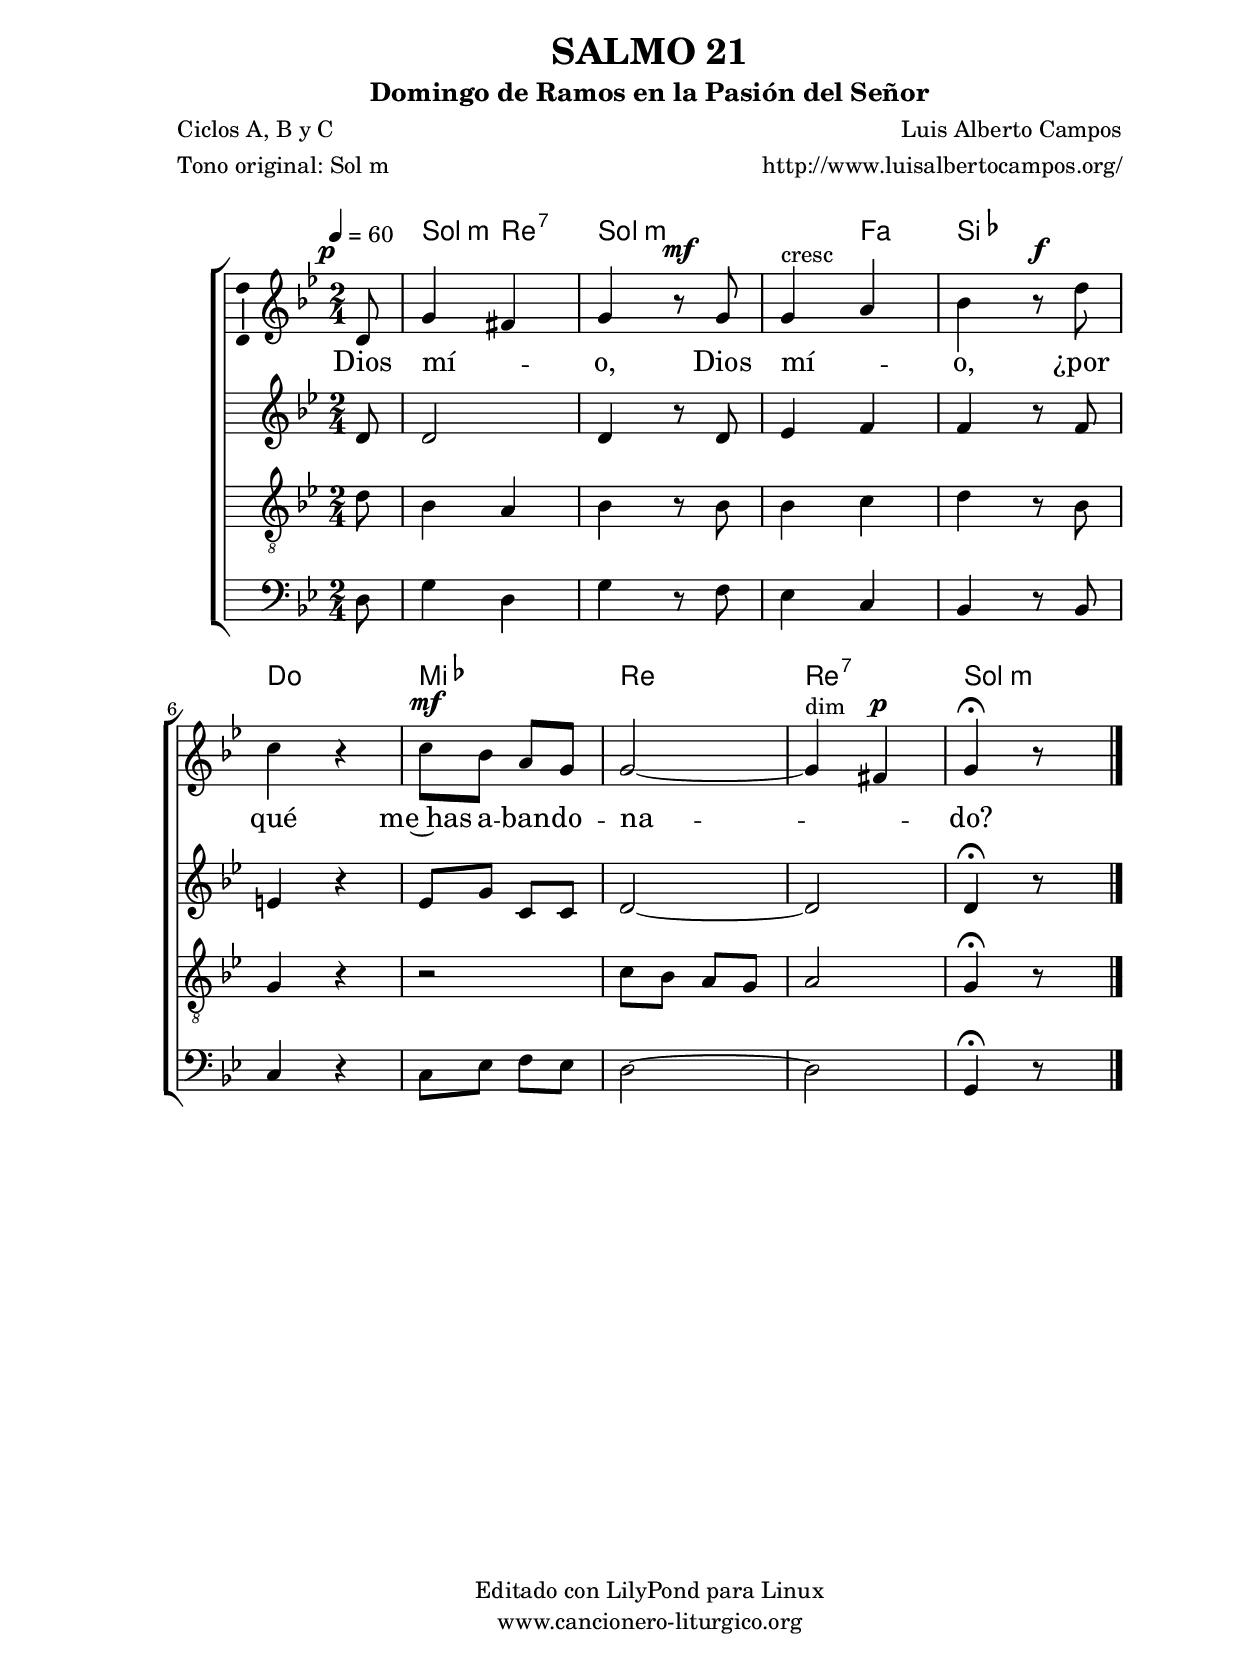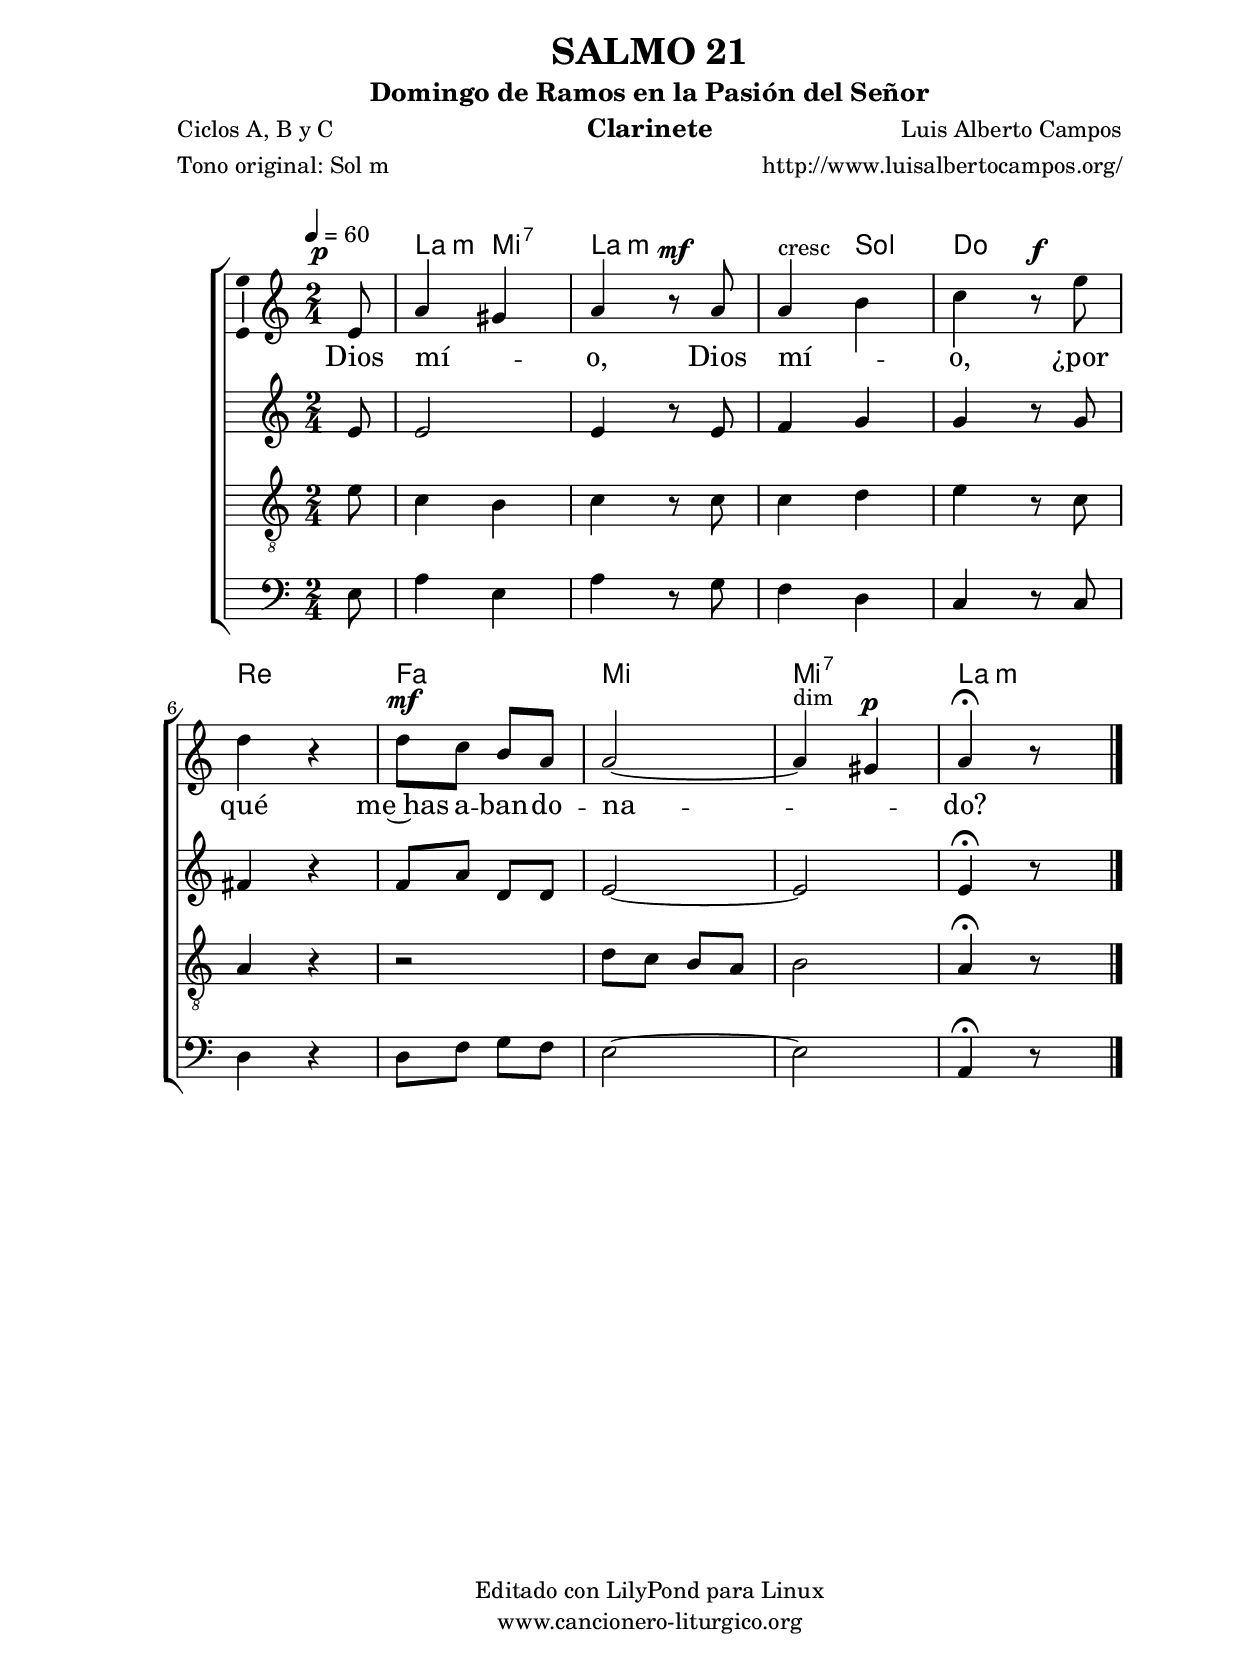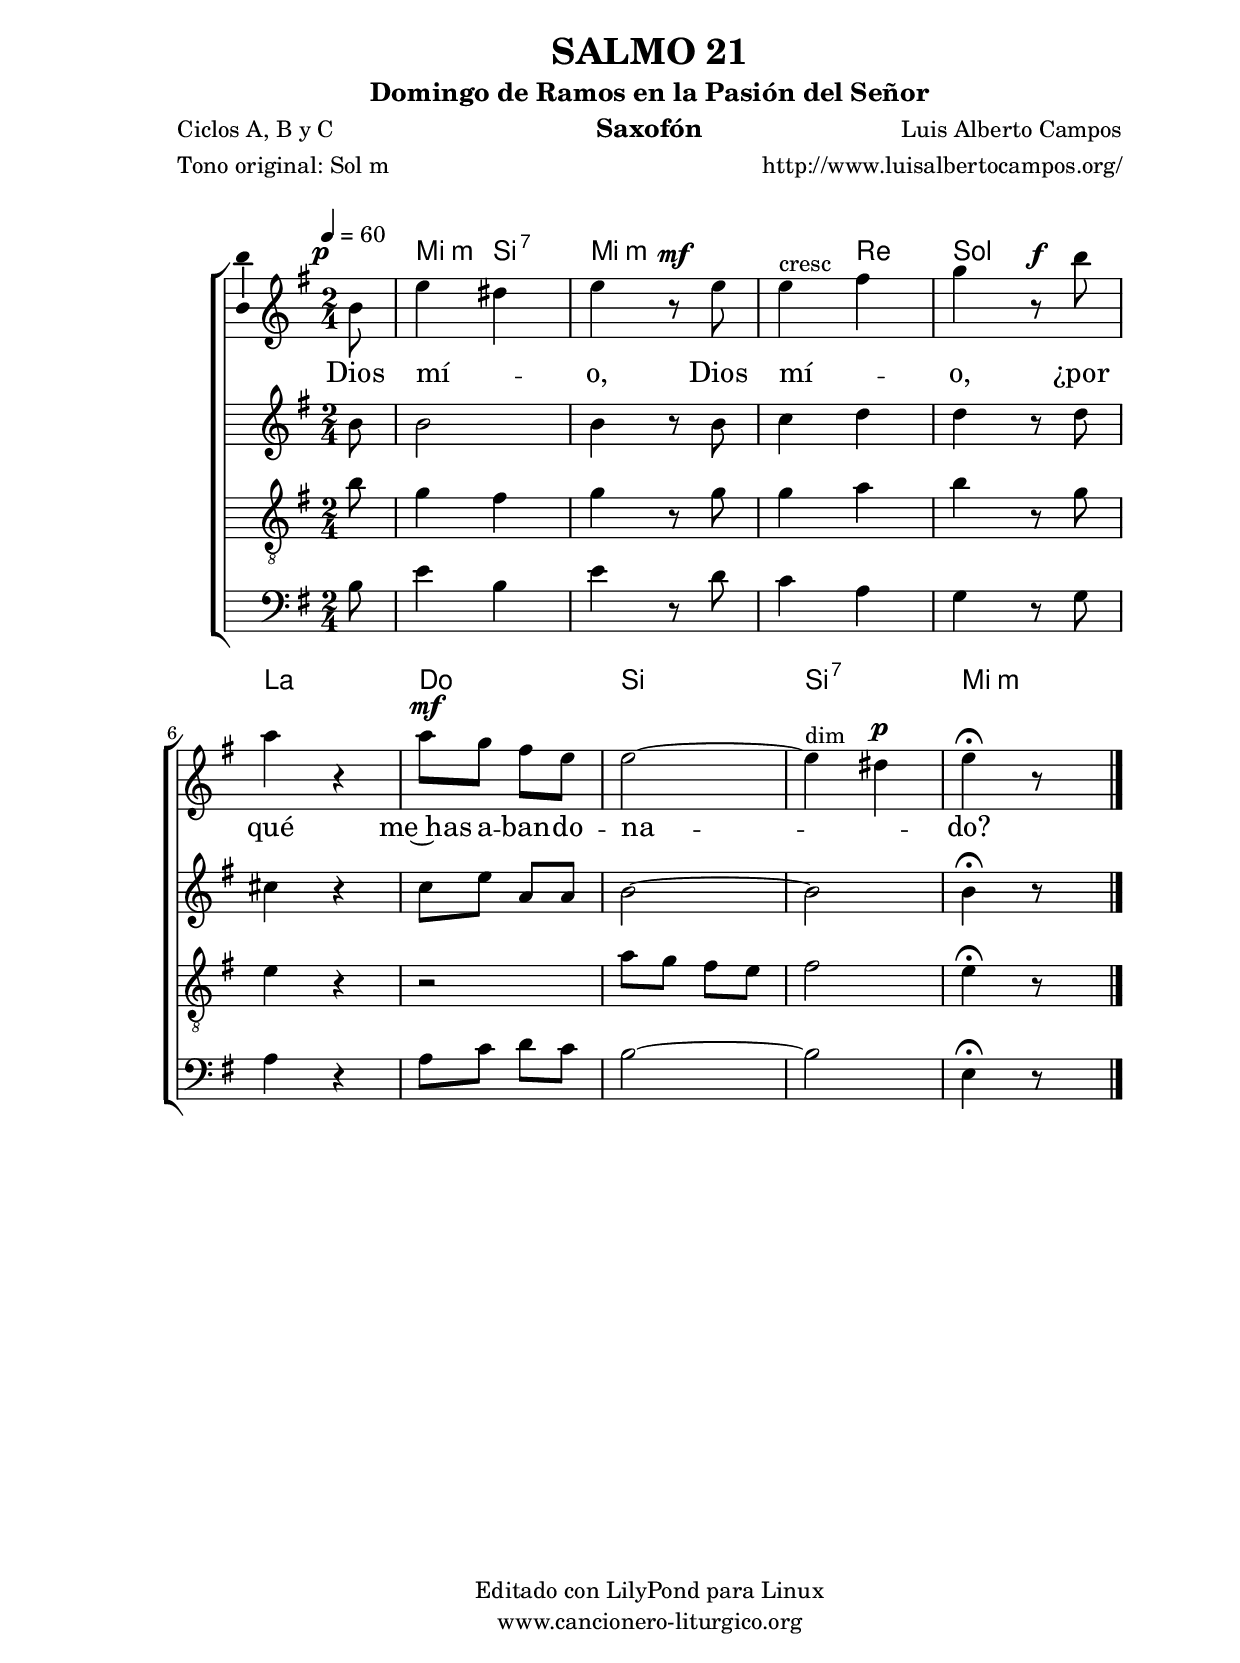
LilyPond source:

%
%para convertir .midi en .wav:
%timidity filename.midi -Ow -o finename.wav
%
%
%Para convertir de .wav a .mp3:
%lame -h -m j filename.wav
%
%
%para escuchar el midi:
%timidity nombrefichero.midi
%


%versión de lilypond para la que se ha escrito esta partitura:
\version "2.16.0"

	%Tamaño papel
	#(set-default-paper-size "a4")
	%Tamaño partitura
	#(set-global-staff-size 20)
	%No responde al pulsar sobre una nota
	#(ly:set-option 'point-and-click #f)

%parámetros del encabezamiento:
\header {
	title = "SALMO 21"
	subtitle = "Domingo de Ramos en la Pasión del Señor"
	composer = "Luis Alberto Campos"
	poet = "Ciclos A, B y C"
	meter = "Tono original: Sol m"
	arranger = "http://www.luisalbertocampos.org/"
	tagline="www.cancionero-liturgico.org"
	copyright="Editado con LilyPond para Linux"
	}

%parámetros asociados al papel:
\paper  {
	oddHeaderMarkup = \markup {\fill-line { \on-the-fly #not-first-page \fromproperty #'header:title \on-the-fly #not-first-page \fromproperty #'header:composer }}
	evenHeaderMarkup = \markup {\fill-line { \fromproperty #'header:composer \fromproperty #'header:title }}
	#(set-paper-size "a4")
	print-page-number = ##f
	first-page-number = 1
	print-first-page-number = ##f
%	head-separation = 3.0 \cm
	top-margin = 2.0 \cm
	bottom-margin = 0.5\cm
%%%	bottom-margin = -1.0\cm
	left-margin = 3.0 \cm
	line-width = 16.0 \cm 
	indent = 8\mm
	interscoreline = 2.\mm
	between-system-space = 15\mm
%	para que las partituras no llenen la hoja:
	ragged-bottom = ##t
%	idem para la última hoja:
	ragged-last-bottom = ##f
%	para que las partituras llenen el ancho del papel:
	ragged-last = ##f
	after-title-space = 2.5 \cm
%page-count=1
%system-count=8

	%Flexible Vertical Spacing
%	markup-markup-spacing =
%	#'((basic-distance . 15) (minimum-distance . 15) (padding . 3))
	markup-system-spacing =
	#'((basic-distance . 15) (minimum-distance . 15) (padding . 3))
	system-system-spacing =
	#'((basic-distance . 15) (minimum-distance . 15) (padding . 3))
	score-system-spacing =
	#'((basic-distance . 15) (minimum-distance . 15) (padding . 5))
%	top-system-spacing = % header
%	#'((basic-distance . 8) (minimum-distance . 0) (padding . 3))
%	top-markup-spacing =
%	#'((basic-distance . 20) (minimum-distance . 20) (padding . 3))
	last-bottom-spacing = % footer
	#'((basic-distance . 5) (minimum-distance . 5) (padding . 3))
%	score-markup-spacing =
%	#'((basic-distance . 16) (minimum-distance . 13) (padding . 3))

	}


%parámetros que afectan a toda la partitura:
global =  {
	%clave de sol (G):
	\clef G
	%armadura:
%	\transpose a c'
	\key g \minor
	\tempo 4=60
	\set Score.tempoHideNote = ##f
	}


acordes = {
	\italianChords
	\chordmode {
%	\transpose a c'
{
s2
g4:m d:7 g:m s
g:m f bes s c s ees s d s d:7 s g:m s
	}
	}
}


melodia = 
%	\transpose a c'
{
	\relative c'{
	\time 2/4

s4 s8^\p d8
g4 fis
g4 r8^\mf g8
g4^"cresc" a
bes4 r8^\f d8
c4 r4
c8^\mf bes a g
g2~
g4^"dim" fis^\p
g4 \fermata r8 s8

	\bar "|."
	}
	}

melodiados = 
%	\transpose a c'
{
	\relative c'{
	\time 2/4

%\clef "G_8"
s4 s8 d8
d2
d4 r8 d8
ees4 f
f4 r8 f8
e4 r4
ees8 g c, c
d2~
d2
d4 \fermata r8 s8

	\bar "|."
	}
	}

melodiatres = 
%	\transpose a c'
{
	\relative c'{
	\time 2/4
%\clef F
\clef "G_8"

s4 s8 d8
bes4 a
bes4 r8 bes8
bes4 c
d4 r8 bes8
g4 r4
r2
c8 bes a g
a2
g4 \fermata r8 s8

	\bar "|."
	}
	}

melodiacuatro = 
%	\transpose a c'
{
	\relative c{
	\time 2/4
\clef F
%\clef "G_16"

s4 s8 d8
g4 d
g4 r8 f8
ees4 c
bes4 r8 bes8
c4 r4
c8 ees f ees
d2~
d2
g,4 \fermata r8 s8

	\bar "|."
	}
	}

texto = \lyricmode {
Dios mí -- _ o, Dios mí -- _ o, ¿por qué me~has a -- ban -- do -- na -- _ do?
	}


acordesStaff = \context ChordNames = acordesStaff <<
	\set chordChanges = ##t
	\acordes
	>>


vozStaff = \context Voice = vozStaff
\with {\consists "Ambitus_engraver"}
<<
%	\set Staff.instrumentName = ""
%	\set Staff.shortInstrumentName = ""
%	\set Staff.midiInstrument = #"clarinet"
%	\set Staff.midiInstrument = #"cello"
%	\set Staff.midiInstrument = #"flute"
	\set Staff.midiInstrument = #"electric guitar (jazz)"
%	\set Staff.midiInstrument = #"english horn"
%	\set Staff.midiInstrument = #"violin"
%	\set Staff.midiInstrument = #"glockenspiel"
	\set Staff.midiMinimumVolume = #0.7
	\set Staff.midiMaximumVolume = #0.9
	\global
	\melodia
	>>

vozdosStaff = \context Voice = vozdosStaff
<<
%	\set Staff.instrumentName = "Clarinete 1"
%	\set Staff.shortInstrumentName = "C"
	\override Staff.StaffSymbol #'staff-space = #(magstep -0.35)
	\set Staff.midiInstrument = #"english horn"
	\set Staff.midiMinimumVolume = #0.4
	\set Staff.midiMaximumVolume = #0.5
	\global
	\melodiados
	>>

voztresStaff = \context Voice = voztresStaff
<<
%	\set Staff.instrumentName = "Saxofón"
%	\set Staff.shortInstrumentName = "S"
	\override Staff.StaffSymbol #'staff-space = #(magstep -0.35)
	\set Staff.midiInstrument = #"violin"
	\set Staff.midiMinimumVolume = #0.4
	\set Staff.midiMaximumVolume = #0.5
%Cambio tono para saxofón (DESDE tono de clarinete)
%El segundo comando escribe la partitura en el tono del saxofón
%El primer comando hace que el fichero midi, a pesar de lo anterior, suene en el mismo tono que el resto de la partitura
%%%%%%\transposition f'
%%%%%%\transpose d a,
{
	\global
	\melodiatres
}
	>>

vozcuatroStaff = \context Voice = vozcuatroStaff
<<
%	\set Staff.instrumentName = "Saxofón"
%	\set Staff.shortInstrumentName = "S"
	\override Staff.StaffSymbol #'staff-space = #(magstep -0.35)
	\set Staff.midiInstrument = #"violin"
	\set Staff.midiMinimumVolume = #0.4
	\set Staff.midiMaximumVolume = #0.5
%Cambio tono para saxofón (DESDE tono de clarinete)
%El segundo comando escribe la partitura en el tono del saxofón
%El primer comando hace que el fichero midi, a pesar de lo anterior, suene en el mismo tono que el resto de la partitura
%%%%%%\transposition f'
%%%%%%\transpose d a,
{
	\global
	\melodiacuatro
}
	>>


textoStaff = \context Lyrics = textoStaff <<
	\lyricsto vozStaff \texto
	>>

\book {
	\score {
		\context ChoirStaff {
%			\override StaffGroup.SystemStartBracket #'collapse-height = #1
%			\override Score.SystemStartBar #'collapse-height = #1
			<<
			\acordesStaff
			\vozStaff
			\textoStaff
			\vozdosStaff
			\voztresStaff
			\vozcuatroStaff
			>>
			}
		\layout {
	    		\context {
				\Lyrics
				\override LyricText #'font-size = #2
				}
	   		 \context {
				\Score
				%fontSize = #3
				\override StaffSymbol #'staff-space = #(magstep +3)
				%\override Beam #'thickness = #0.55
				%\override SpacingSpanner #'spacing-increment = #1.0
				%\override Slur #'height-limit = #1.5
				}
			}
		}
	\score {
		\unfoldRepeats
		\context ChoirStaff {
			<<
			\acordesStaff
			\vozStaff
			\vozdosStaff
			\voztresStaff
			\vozcuatroStaff
			>>
			}
		\midi {
	  		\context {
	  			\Score
				tempoWholesPerMinute = #(ly:make-moment 70 4)
				}
			}
		}
	}

%Partitura para clarinete
#(define output-suffix "C")
\book {
	\header{
		instrument = "Clarinete"
		}
	\score {
		\context ChoirStaff {
%			\override StaffGroup.SystemStartBracket #'collapse-height = #1
%			\override Score.SystemStartBar #'collapse-height = #1
\transpose c d
			<<
			\acordesStaff
			\vozStaff
			\textoStaff
			\vozdosStaff
			\voztresStaff
			\vozcuatroStaff
			>>
			}
		\layout {
	    		\context {
				\Lyrics
				\override LyricText #'font-size = #2
				}
	   		 \context {
				\Score
				%fontSize = #3
				\override StaffSymbol #'staff-space = #(magstep +3)
				%\override Beam #'thickness = #0.55
				%\override SpacingSpanner #'spacing-increment = #1.0
				%\override Slur #'height-limit = #1.5
				}
			}
		}
	}

%Partitura para saxofón
#(define output-suffix "S")
\book {
	\header{
		instrument = "Saxofón"
		}
	\score {
		\context ChoirStaff {
%			\override StaffGroup.SystemStartBracket #'collapse-height = #1
%			\override Score.SystemStartBar #'collapse-height = #1
\transpose c a
			<<
			\acordesStaff
			\vozStaff
			\textoStaff
			\vozdosStaff
			\voztresStaff
			\vozcuatroStaff
			>>
			}
		\layout {
	    		\context {
				\Lyrics
				\override LyricText #'font-size = #2
				}
	   		 \context {
				\Score
				%fontSize = #3
				\override StaffSymbol #'staff-space = #(magstep +3)
				%\override Beam #'thickness = #0.55
				%\override SpacingSpanner #'spacing-increment = #1.0
				%\override Slur #'height-limit = #1.5
				}
			}
		}
	}

